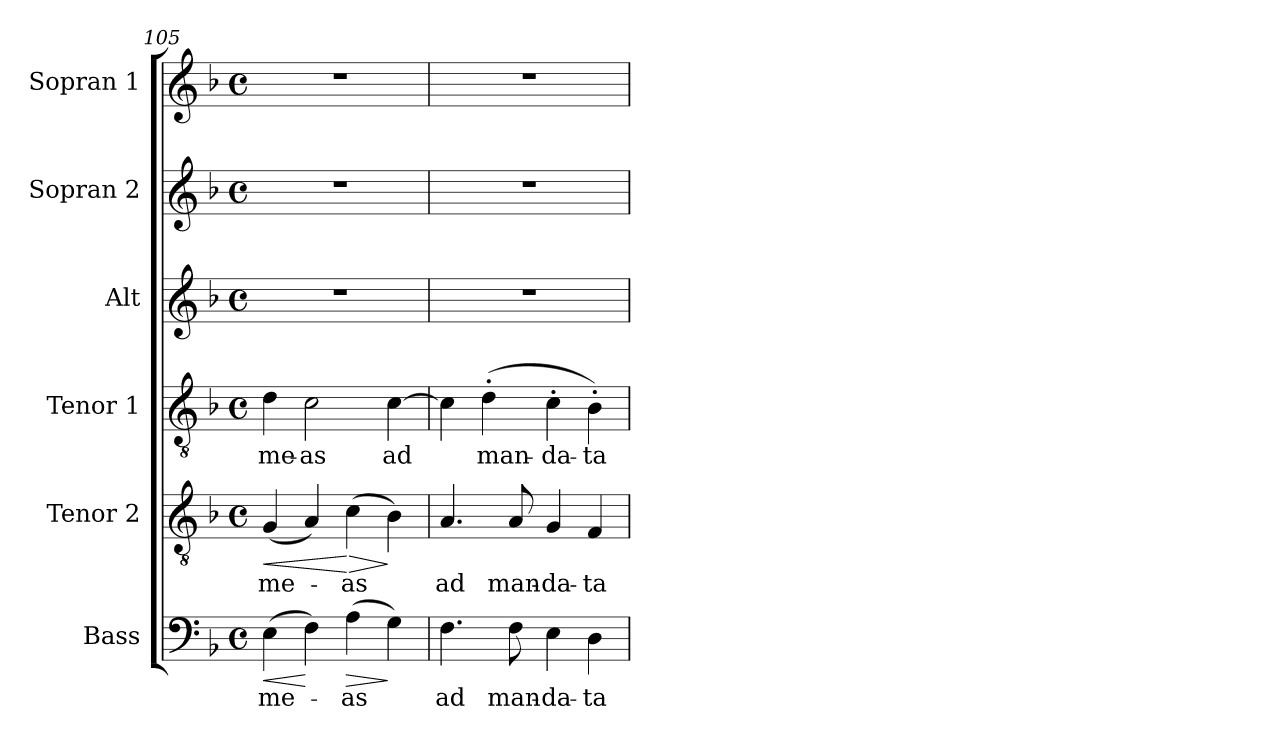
**kern	**text	**dynam	**kern	**text	**dynam	**kern	**text	**kern	**kern	**kern
*part6	*part6	*part6	*part5	*part5	*part5	*part4	*part4	*part3	*part2	*part1
*staff6	*staff6	*staff6	*staff5	*staff5	*staff5	*staff4	*staff4	*staff3	*staff2	*staff1
*I"Bass	*	*	*I"Tenor 2	*	*	*I"Tenor 1	*	*I"Alt	*I"Sopran 2	*I"Sopran 1
*I'B.	*	*	*I'T. 2	*	*	*I'T. 1	*	*I'A.	*I'S. 2	*I'S. 1
*clefF4	*	*	*clefGv2	*	*	*clefGv2	*	*clefG2	*clefG2	*clefG2
*k[b-]	*	*	*k[b-]	*	*	*k[b-]	*	*k[b-]	*k[b-]	*k[b-]
*F:	*	*	*F:	*	*	*F:	*	*F:	*F:	*F:
*M4/4	*	*	*M4/4	*	*	*M4/4	*	*M4/4	*M4/4	*M4/4
*met(c)	*	*	*met(c)	*	*	*met(c)	*	*met(c)	*met(c)	*met(c)
=105	=105	=105	=105	=105	=105	=105	=105	=105	=105	=105
!	!LO:LY:b	!LO:HP:b	!	!LO:LY:b	!LO:HP:b	!	!LO:LY:b	!	!	!
(>4E\	me-	<	(<4G/	me-	<	4d\	me-	1r	1r	1r
!	!	!	!	!	!	!	!LO:LY:b	!	!	!
4F\)	.	[	4A/)	.	.	2c\	-as	.	.	.
!	!LO:LY:b	!LO:HP:b	!	!LO:LY:b	!LO:HP:n=1:b	!	!	!	!	!
(>4A\	-as	>	(>4c\	-as	[ >	.	.	.	.	.
!	!	!	!	!	!	!	!LO:LY:b	!	!	!
4G\)	.	]	4B-\)	.	]	[4c\	ad	.	.	.
!!LO:LB:g=z
=106	=106	=106	=106	=106	=106	=106	=106	=106	=106	=106
!	!LO:LY:b	!	!	!LO:LY:b	!	!	!	!	!	!
4.F\	ad	.	4.A/	ad	.	4c\]	.	1r	1r	1r
!	!	!	!	!	!	!	!LO:LY:b	!	!	!
.	.	.	.	.	.	(>4d'>\	man-	.	.	.
!	!LO:LY:b	!	!	!LO:LY:b	!	!	!	!	!	!
8F\	man-	.	8A/	man-	.	.	.	.	.	.
!	!LO:LY:b	!	!	!LO:LY:b	!	!	!LO:LY:b	!	!	!
4E\	-da-	.	4G/	-da-	.	4c'>\	-da-	.	.	.
!	!LO:LY:b	!	!	!LO:LY:b	!	!	!LO:LY:b	!	!	!
4D\	-ta	.	4F/	-ta	.	4B-'>\)	-ta	.	.	.
=	=	=	=	=	=	=	=	=	=	=
*-	*-	*-	*-	*-	*-	*-	*-	*-	*-	*-
